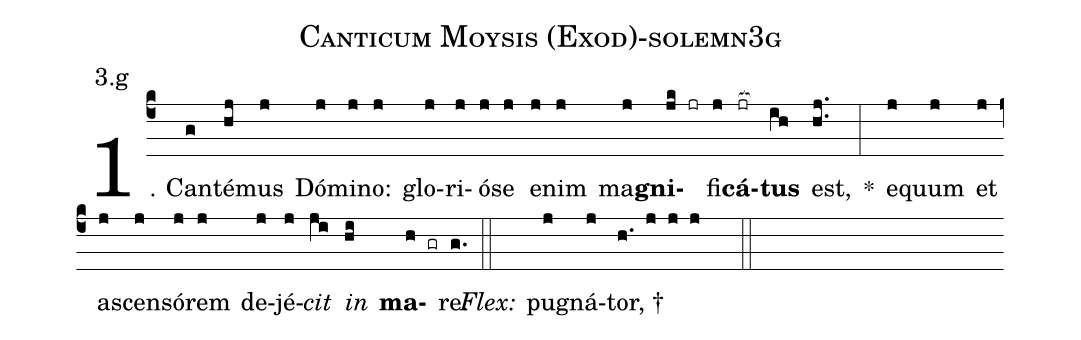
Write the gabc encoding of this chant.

name: Canticum Moysis (Exod)-solemn3g;
annotation: 3.g;
%%
(c4)1. Can(g)té(hj)mus(j) Dó(j)mi(j)no:(j) glo(j)ri(j)ó(j)se(j) e(j)nim(j) ma(j)<b>gni</b>(jk jr)fi(j)<b>cá</b>(jr[ocb:1{])<b>tus</b>(ih[ocb:0}]) est,(hj..) *(:) e(j)quum(j) et(j) a(j)scen(j)só(j)rem(j) de(j)jé(j)<i>cit</i>(ji) <i>in</i>(hi) <b>ma</b>(h gr)re.(g.) (::)
<i>Flex:</i>()  pu(j)gná(j)tor, †(h. j j j  ::)
